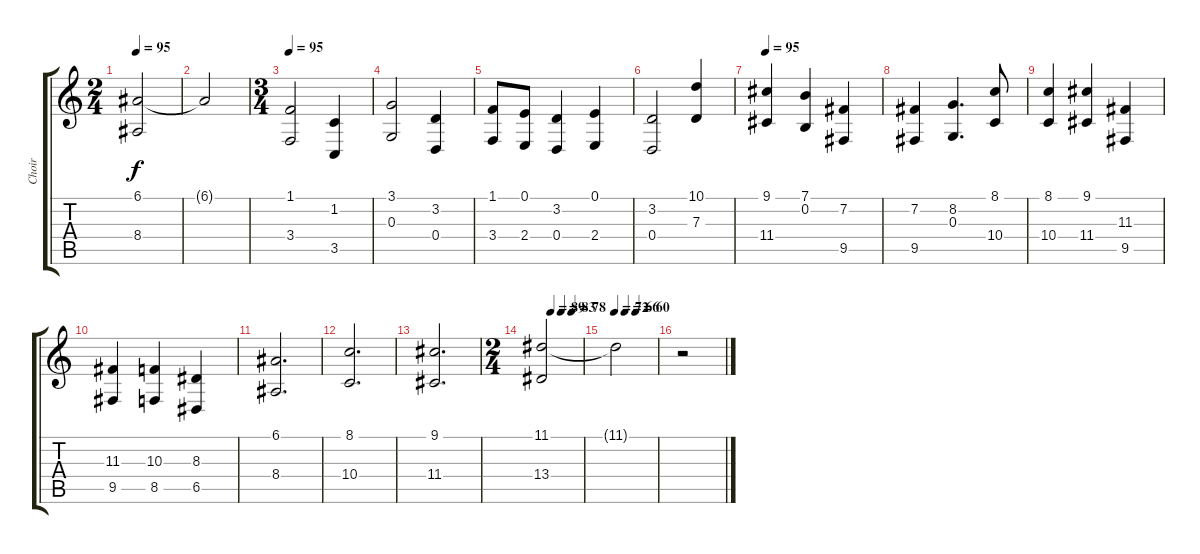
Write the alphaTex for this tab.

\track ("Choir" "Choir") {instrument choiraahs}
\staff {score tabs}
\tuning (E4 B3 G3 D3 A2 E2) {hide}
\ts (2 4)
\tempo 95
\clef g2
\ks c
(6.1 8.4).2{dy f} |
6.1{t}.2 |
\ts (3 4)
\tempo 95
(1.1 3.4).2 (1.2 3.5).4 |
(3.1 0.3).2 (3.2 0.4).4 |
(1.1 3.4).8 (0.1 2.4).8 (3.2 0.4).4 (0.1 2.4).4 |
(3.2 0.4).2 (10.1 7.3).4 |
\tempo 95
(9.1 11.4).4 (7.1 0.2).4 (7.2 9.5).4 |
(7.2 9.5).4 (8.2 0.3).4{d} (8.1 10.4).8 |
(8.1 10.4).4 (9.1 11.4).4 (11.3 9.5).4 |
(11.3 9.5).4 (10.3 8.5).4 (8.3 6.5).4 |
(6.1 8.4).2{d} |
(8.1 10.4).2{d} |
(9.1 11.4).2{d} |
\ts (2 4)
\tempo (89 0.25)
\tempo (83 0.5)
\tempo (78 0.75)
(11.1 13.4).2 |
\tempo 72
\tempo (66 0.25)
\tempo (60 0.5)
11.1{t}.2 |
r.2
